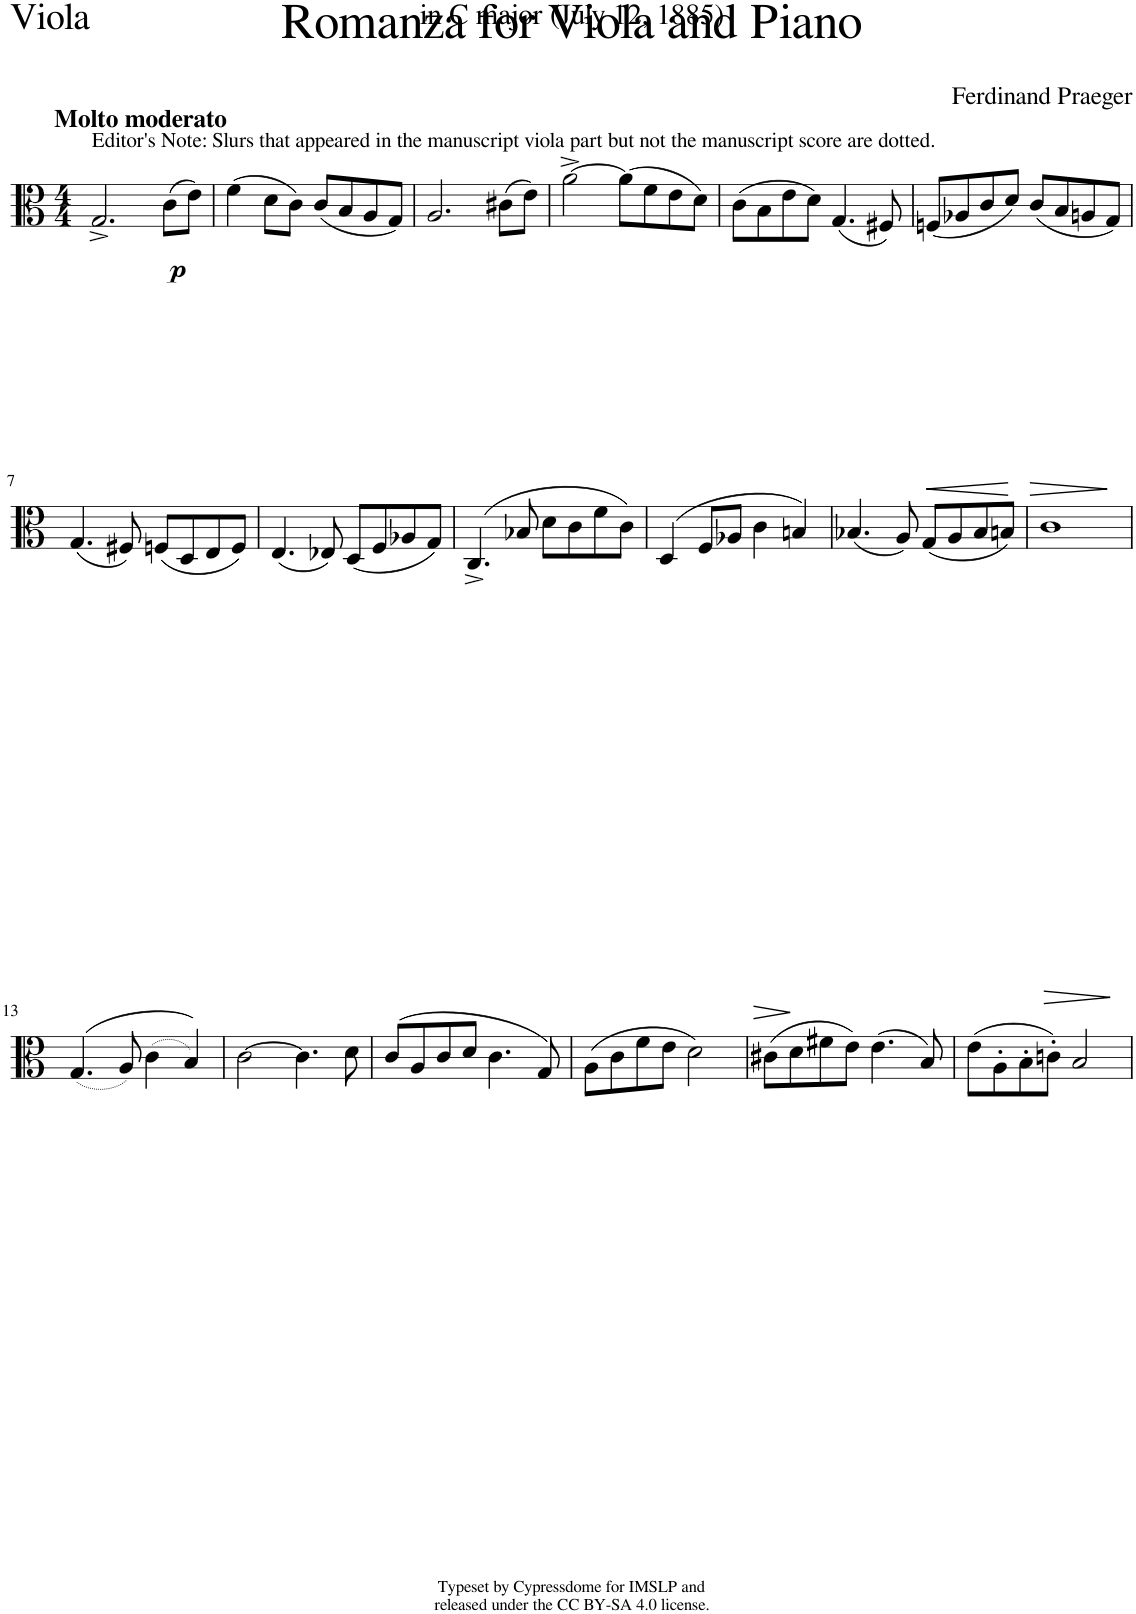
**kern	**dynam
*part1	*part1
*staff1	*staff1
*I"Viola	*
*I'Vla	*
*clefC3	*
*k[]	*
*M4/4	*
=1	=1
!LO:TX:a:B:t=Molto moderato	!
!LO:TX:a:t=Editor's Note&colon; Slurs that appeared in the manuscript viola part but not the manuscript score are dotted.	!
!	!LO:DY:b
2.G^/	p
(8c\L	.
8e\J)	.
=2	=2
(4f\	.
8d\L	.
8c\J)	.
(8c/L	.
8B/	.
8A/	.
8G/J)	.
=3	=3
2.A/	.
(8c#X\L	.
8e\J)	.
=4	=4
[2a^\	.
(8a\L]	.
8f\	.
8e\	.
8d\J)	.
=5	=5
(8c\L	.
8B\	.
8e\	.
8d\J)	.
(4.G/	.
8F#X/)	.
=6	=6
!	!LO:HP:b
(8Fn/L	<
8A-X/	.
8c/	.
8d/J)	[
!	!LO:HP:b
(8c/L	>
8B/	.
8An/	.
8G/J)	]
!!LO:LB:g=z
=7	=7
(4.G/	.
8F#X/)	.
(8Fn/L	.
8D/	.
8E/	.
8F/J)	.
=8	=8
(4.E/	.
8E-X/)	.
(8D/L	.
8F/	.
8A-X/	.
8G/J)	.
=9	=9
(4.C^/	.
8B-X/	.
8d\L	.
8c\	.
8f\	.
8c\J)	.
=10	=10
(4D/	.
8F/L	.
8A-X/J	.
!	!LO:HP:b
4c\	>
4Bn/)	]
=11	=11
(4.B-X/	.
8A/)	.
(8G/L	.
8A/	.
8B-/	.
8Bn/J)	.
=12	=12
!	!LO:HP:b
1c	>
.	]
!!LO:LB:g=z
=13	=13
((4.G/	.
8A/)	.
(4c\	.
4B/))	.
=14	=14
[2c\	.
4.c\]	.
8d\	.
=15	=15
(8c/L	.
8A/	.
8c/	.
8d/J	.
4.c\	.
8G/)	.
=16	=16
(8A\L	.
8c\	.
8f\	.
8e\J	.
2d\)	.
=17	=17
(8c#X\L	.
8d\	.
8f#X\	.
8e\J)	.
(4.e\	.
8B/)	.
=18	=18
(8e\L	.
8A'\	.
8B'\	.
8cn'\J)	.
2B/	.
=	=
*-	*-
